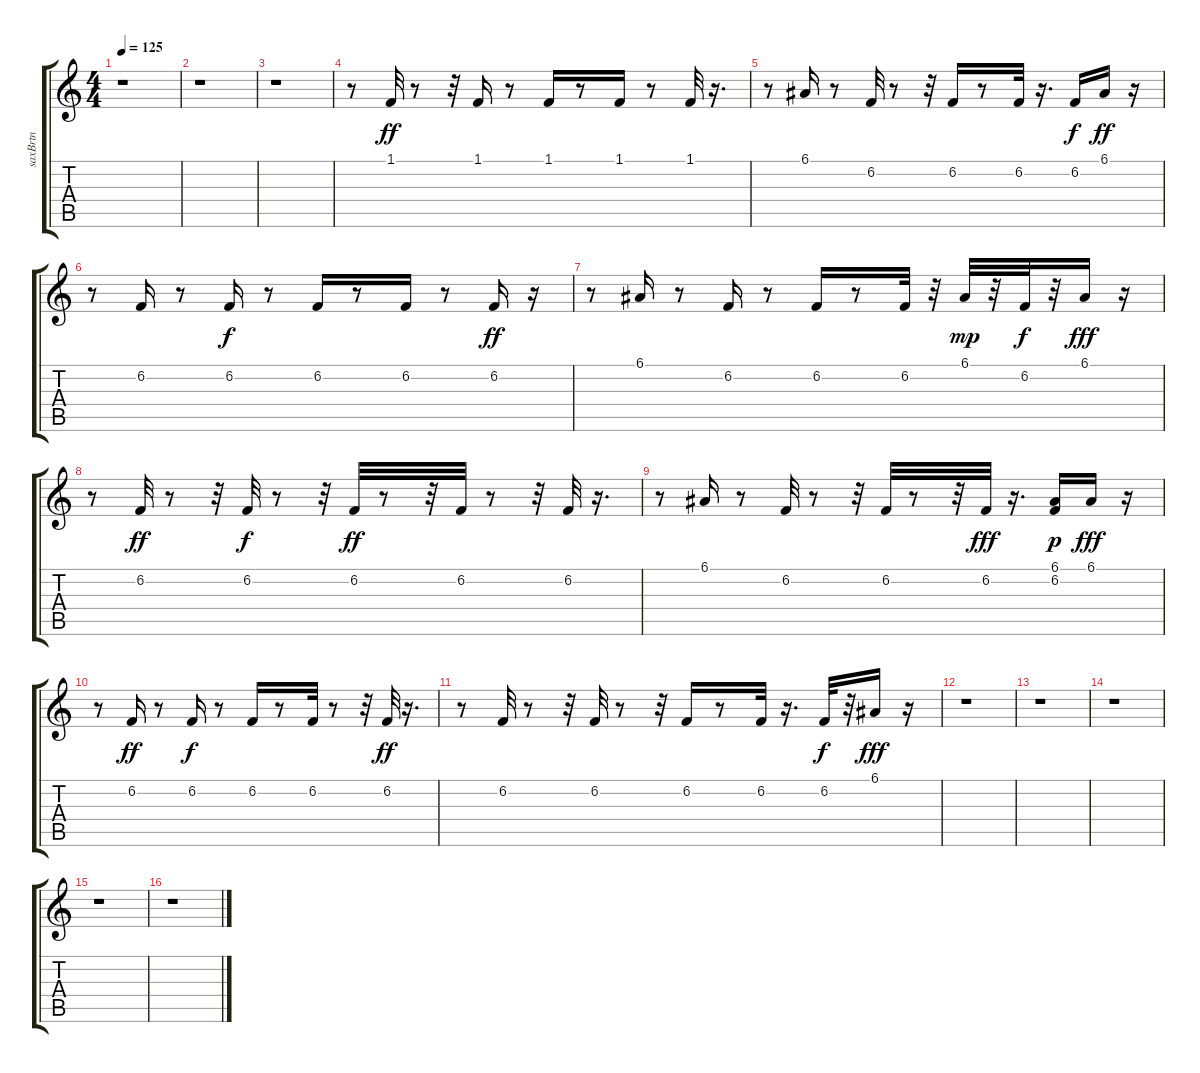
\track ("saxBrtn " "saxBrtn ") {instrument baritonesax}
\staff {score tabs}
\tuning (E4 B3 G3 D3 A2 E2) {hide}
\ts (4 4)
\tempo 125
\clef g2
\ks c
r.1{dy ff} |
r.1 |
r.1 |
r.8 1.1.32 r.8 r.32 1.1.16 r.8 1.1.16 r.8 1.1.16 r.8 1.1.32 r.16{d} |
r.8 6.1.16 r.8 6.2.32 r.8 r.32 6.2.16 r.8 6.2.32 r.16{d} 6.2.16{dy f} 6.1.16{dy ff} r.16 |
r.8 6.2.16 r.8 6.2.16{dy f} r.8 6.2.16 r.8 6.2.16 r.8 6.2.16{dy ff} r.16 |
r.8 6.1.16 r.8 6.2.16 r.8 6.2.16 r.8 6.2.32 r.32 6.1.32{dy mp} r.32 6.2.32{dy f} r.32 6.1.16{dy fff} r.16 |
r.8 6.2.32{dy ff} r.8 r.32 6.2.32{dy f} r.8 r.32 6.2.32{dy ff} r.8 r.32 6.2.32 r.8 r.32 6.2.32 r.16{d} |
r.8 6.1.16 r.8 6.2.32 r.8 r.32 6.2.32 r.8 r.32 6.2.32{dy fff} r.16{d} (6.1 6.2).16{dy p} 6.1.16{dy fff} r.16 |
r.8 6.2.16{dy ff} r.8 6.2.16{dy f} r.8 6.2.16 r.8 6.2.32 r.8 r.32 6.2.32{dy ff} r.16{d} |
r.8 6.2.32 r.8 r.32 6.2.32 r.8 r.32 6.2.16 r.8 6.2.32 r.16{d} 6.2.32{dy f} r.32 6.1.16{dy fff} r.16 |
r.1 |
r.1 |
r.1 |
r.1 |
r.1
